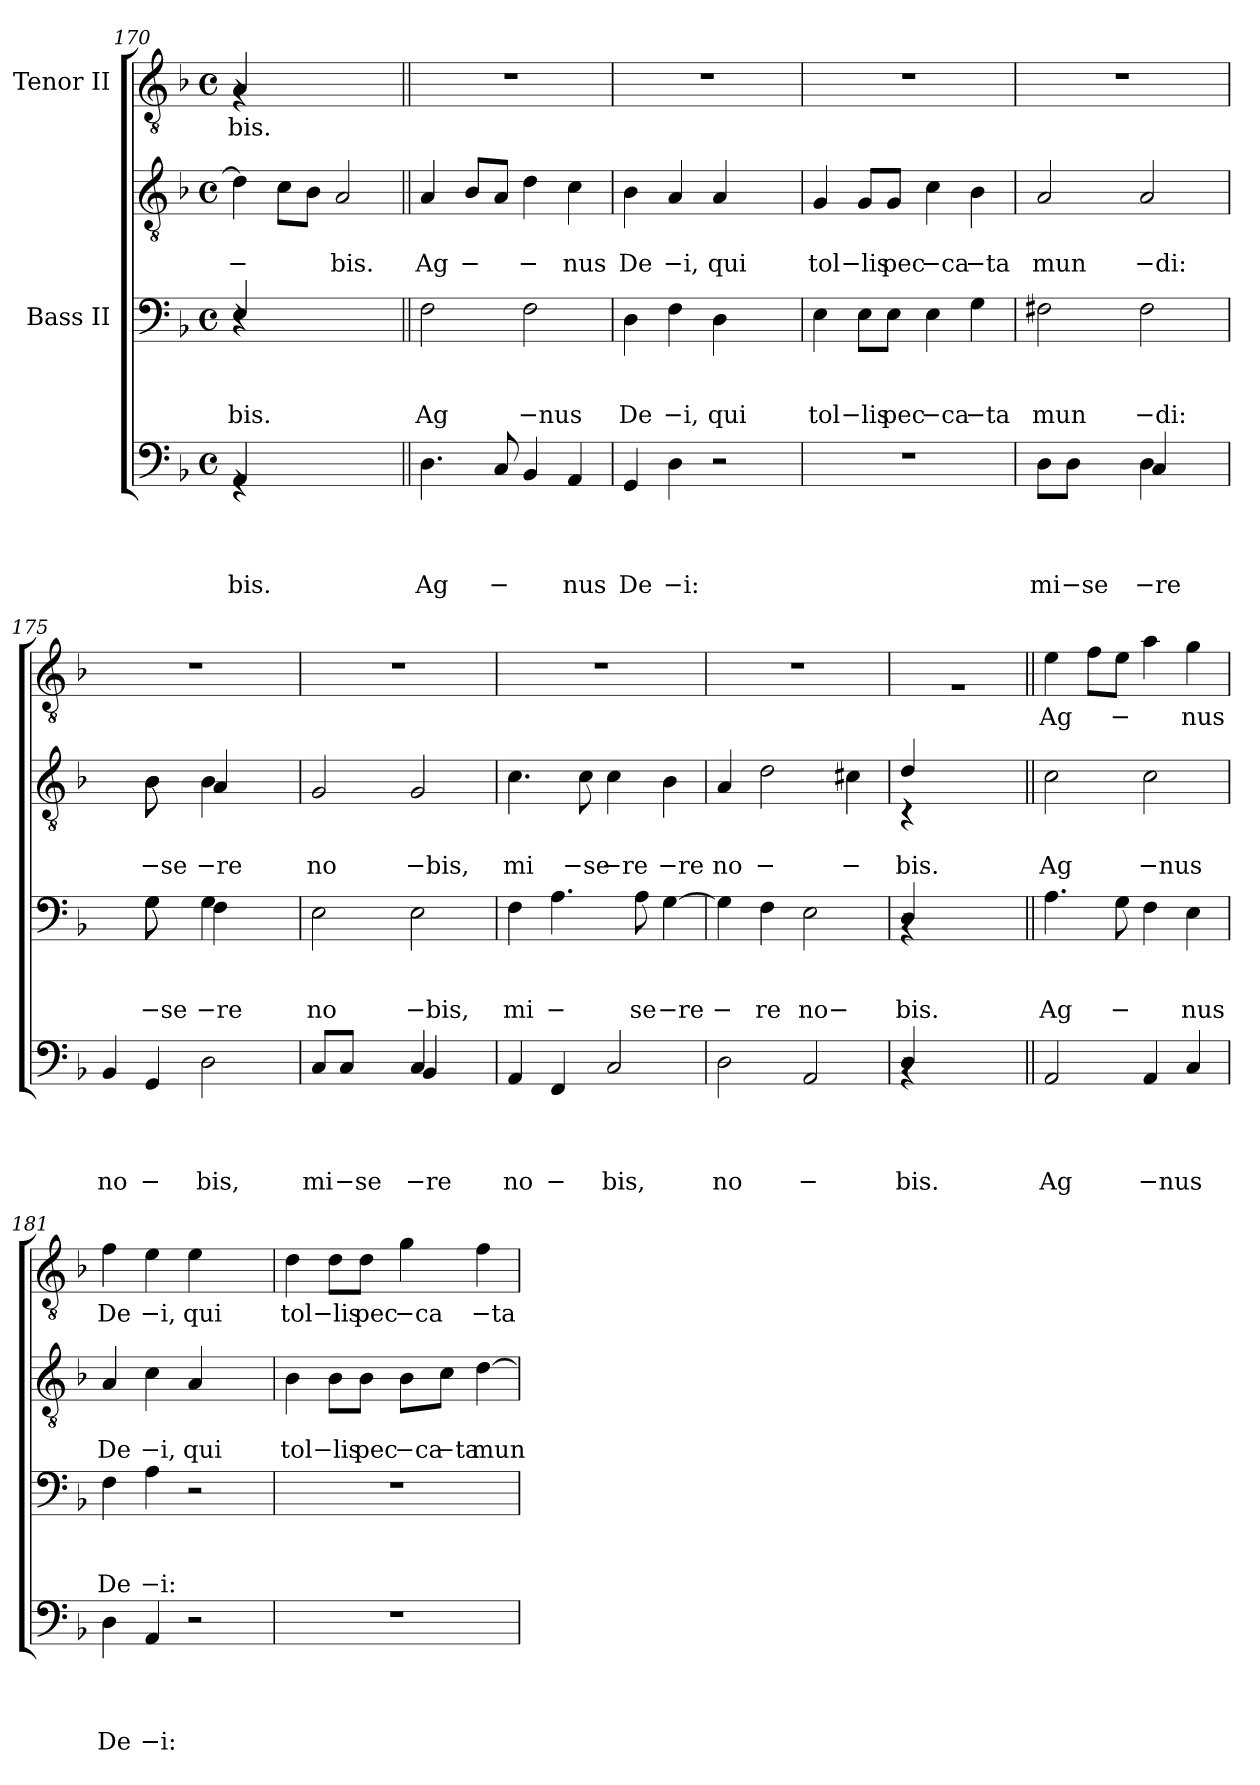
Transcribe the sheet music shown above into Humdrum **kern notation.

**kern	**text	**text	**text	**text	**kern	**text	**text	**text	**kern	**text	**text	**kern	**text
*part4	*part4	*part4	*part4	*part4	*part3	*part3	*part3	*part3	*part2	*part2	*part2	*part1	*part1
*staff4	*staff4	*staff4	*staff4	*staff4	*staff3	*staff3	*staff3	*staff3	*staff2	*staff2	*staff2	*staff1	*staff1
*	*	*	*	*	*I"Bass II	*	*	*	*	*	*	*I"Tenor II	*
*clefF4	*	*	*	*	*clefF4	*	*	*	*clefGv2	*	*	*clefGv2	*
*k[b-]	*	*	*	*	*k[b-]	*	*	*	*k[b-]	*	*	*k[b-]	*
*F:	*	*	*	*	*F:	*	*	*	*F:	*	*	*F:	*
*M4/4	*	*	*	*	*M4/4	*	*	*	*M4/4	*	*	*M4/4	*
*met(c)	*	*	*	*	*met(c)	*	*	*	*met(c)	*	*	*met(c)	*
=170	=170	=170	=170	=170	=170	=170	=170	=170	=170	=170	=170	=170	=170
!LO:N:head=solid	!	!	!	!LO:LY:b	!LO:N:head=solid	!	!	!LO:LY:b	!	!	!LO:LY:b	!LO:N:head=solid	!LO:LY:b
*^	*	*	*	*	*^	*	*	*	*	*	*	*^	*
4AA/	4rFF	.	.	.	bis.	4E/	4rC	.	.	bis.	4d\]	.	−	4A/	4rF	bis.
2.ryy	2.ryy	.	.	.	.	2.ryy	2.ryy	.	.	.	8c\L	.	.	2.ryy	2.ryy	.
.	.	.	.	.	.	.	.	.	.	.	8B-\J	.	.	.	.	.
!	!	!	!	!	!	!	!	!	!	!	!	!	!LO:LY:b	!	!	!
.	.	.	.	.	.	.	.	.	.	.	2A/	.	bis.	.	.	.
*v	*v	*	*	*	*	*	*	*	*	*	*	*	*	*v	*v	*
*	*	*	*	*	*v	*v	*	*	*	*	*	*	*	*
!!LO:PB:g=z
=171||	=171||	=171||	=171||	=171||	=171||	=171||	=171||	=171||	=171||	=171||	=171||	=171||	=171||
!	!	!	!	!LO:LY:b	!	!	!	!LO:LY:b	!	!	!LO:LY:b	!	!
4.D\	.	.	.	Ag	2F\	.	.	Ag	4A/	.	Ag	1r	.
!	!	!	!	!	!	!	!	!	!	!	!LO:LY:b	!	!
.	.	.	.	.	.	.	.	.	8B-/L	.	−	.	.
!	!	!	!	!LO:LY:b	!	!	!	!	!	!	!	!	!
8C/	.	.	.	−	.	.	.	.	8A/J	.	.	.	.
!	!	!	!	!	!	!	!	!LO:LY:b:rj	!	!	!LO:LY:b	!	!
4BB-/	.	.	.	.	2F\	.	.	−nus	4d\	.	−	.	.
!	!	!	!	!LO:LY:b	!	!	!	!	!	!	!LO:LY:b	!	!
4AA/	.	.	.	nus	.	.	.	.	4c\	.	nus	.	.
=172	=172	=172	=172	=172	=172	=172	=172	=172	=172	=172	=172	=172	=172
!	!	!	!	!LO:LY:b	!	!	!	!LO:LY:b	!	!	!LO:LY:b	!	!
4GG/	.	.	.	De	4D\	.	.	De	4B-\	.	De	1r	.
!	!	!	!	!LO:LY:b:rj	!	!	!	!LO:LY:b:rj	!	!	!LO:LY:b:rj	!	!
4D\	.	.	.	−i:	4F\	.	.	−i,	4A/	.	−i,	.	.
!	!	!	!	!	!	!	!	!LO:LY:b	!	!	!LO:LY:b	!	!
2r	.	.	.	.	4D\	.	.	qui	4A/	.	qui	.	.
.	.	.	.	.	4ryy	.	.	.	4ryy	.	.	.	.
=173	=173	=173	=173	=173	=173	=173	=173	=173	=173	=173	=173	=173	=173
!	!	!	!	!	!	!	!	!LO:LY:b	!	!	!LO:LY:b	!	!
1r	.	.	.	.	4E\	.	.	tol	4G/	.	tol	1r	.
!	!	!	!	!	!	!	!	!LO:LY:b:rj	!	!	!LO:LY:b:rj	!	!
.	.	.	.	.	8E\L	.	.	−lis	8G/L	.	−lis	.	.
!	!	!	!	!	!	!	!	!LO:LY:b	!	!	!LO:LY:b	!	!
.	.	.	.	.	8E\J	.	.	pec	8G/J	.	pec	.	.
!	!	!	!	!	!	!	!	!LO:LY:b:rj	!	!	!LO:LY:b:rj	!	!
.	.	.	.	.	4E\	.	.	−ca	4c\	.	−ca	.	.
!	!	!	!	!	!	!	!	!LO:LY:b:rj	!	!	!LO:LY:b:rj	!	!
.	.	.	.	.	4G\	.	.	−ta	4B-\	.	−ta	.	.
=174	=174	=174	=174	=174	=174	=174	=174	=174	=174	=174	=174	=174	=174
!	!	!	!	!LO:LY:b	!	!	!	!LO:LY:b	!	!	!LO:LY:b	!	!
*^	*	*	*	*	*	*	*	*	*	*	*	*	*
8D\L	2ryy	.	.	.	mi	2F#X\	.	.	mun	2A/	.	mun	1r	.
!	!	!	!	!	!LO:LY:b:rj	!	!	!	!	!	!	!	!	!
8D\J	.	.	.	.	−se	.	.	.	.	.	.	.	.	.
4ryy	.	.	.	.	.	.	.	.	.	.	.	.	.	.
!	!	!	!	!	!LO:LY:b:rj	!	!	!	!	!	!	!	!	!
!	!	!	!	!	!LO:LY:b:rj	!	!	!	!LO:LY:b:rj	!	!	!LO:LY:b:rj	!	!
4D\	4C/	.	.	.	−re	2F#\	.	.	−di:	2A/	.	−di:	.	.
4ryy	4ryy	.	.	.	.	.	.	.	.	.	.	.	.	.
!!LO:LB:g=z
=175	=175	=175	=175	=175	=175	=175	=175	=175	=175	=175	=175	=175	=175	=175
!	!	!	!	!	!LO:LY:b	!	!	!	!	!	!	!	!	!
*	*	*	*	*	*	*^	*	*	*	*^	*	*	*	*
*v	*v	*	*	*	*	*	*^	*	*	*	*	*^	*	*	*	*
4BB-/	.	.	.	no	4ryy	4ryy	2ryy	.	.	.	4ryy	4ryy	2ryy	.	.	1r	.
!	!	!	!	!LO:LY:b	!	!	!	!	!	!LO:LY:b	!	!	!	!	!	!	!
!	!	!	!	!	!	!	!	!	!	!LO:LY:b:rj	!	!	!	!	!LO:LY:b	!	!
!	!	!	!	!	!	!	!	!	!	!	!	!	!	!	!LO:LY:b:rj	!	!
4GG/	.	.	.	−	8G\	8G\	.	.	.	−se	8B-\	8B-\	.	.	−se	.	.
.	.	.	.	.	4ryy	8ryy	.	.	.	.	4ryy	8ryy	.	.	.	.	.
!	!	!	!	!LO:LY:b	!	!	!	!	!	!LO:LY:b:rj	!	!	!	!	!	!	!
!	!	!	!	!	!	!	!	!	!	!LO:LY:b:rj	!	!	!	!	!LO:LY:b:rj	!	!
!	!	!	!	!	!	!	!	!	!	!	!	!	!	!	!LO:LY:b:rj	!	!
2D\	.	.	.	bis,	.	4G\	4F\	.	.	−re	.	4B-\	4A/	.	−re	.	.
.	.	.	.	.	4.ryy	.	.	.	.	.	4.ryy	.	.	.	.	.	.
.	.	.	.	.	.	4ryy	4ryy	.	.	.	.	4ryy	4ryy	.	.	.	.
=176	=176	=176	=176	=176	=176	=176	=176	=176	=176	=176	=176	=176	=176	=176	=176	=176	=176
!	!	!	!	!LO:LY:b	!	!	!	!	!	!LO:LY:b	!	!	!	!	!LO:LY:b	!	!
*	*	*	*	*	*v	*v	*v	*	*	*	*	*	*	*	*	*	*
*^	*	*	*	*	*	*	*	*	*v	*v	*v	*	*	*	*
8C/L	2ryy	.	.	.	mi	2E\	.	.	no	2G/	.	no	1r	.
!	!	!	!	!	!LO:LY:b:rj	!	!	!	!	!	!	!	!	!
8C/J	.	.	.	.	−se	.	.	.	.	.	.	.	.	.
4ryy	.	.	.	.	.	.	.	.	.	.	.	.	.	.
!	!	!	!	!	!LO:LY:b:rj	!	!	!	!	!	!	!	!	!
!	!	!	!	!	!LO:LY:b:rj	!	!	!	!LO:LY:b:rj	!	!	!LO:LY:b:rj	!	!
4C/	4BB-/	.	.	.	−re	2E\	.	.	−bis,	2G/	.	−bis,	.	.
4ryy	4ryy	.	.	.	.	.	.	.	.	.	.	.	.	.
=177	=177	=177	=177	=177	=177	=177	=177	=177	=177	=177	=177	=177	=177	=177
!	!	!	!	!	!LO:LY:b	!	!	!	!LO:LY:b	!	!	!LO:LY:b	!	!
*v	*v	*	*	*	*	*	*	*	*	*	*	*	*	*
4AA/	.	.	.	no	4F\	.	.	mi	4.c\	.	mi	1r	.
!	!	!	!	!LO:LY:b	!	!	!	!LO:LY:b	!	!	!	!	!
4FF/	.	.	.	−	4.A\	.	.	−	.	.	.	.	.
!	!	!	!	!	!	!	!	!	!	!	!LO:LY:b:rj	!	!
.	.	.	.	.	.	.	.	.	8c\	.	−se	.	.
!	!	!	!	!LO:LY:b	!	!	!	!	!	!	!LO:LY:b:rj	!	!
2C/	.	.	.	bis,	.	.	.	.	4c\	.	−re	.	.
!	!	!	!	!	!	!	!	!LO:LY:b	!	!	!	!	!
.	.	.	.	.	8A\	.	.	se	.	.	.	.	.
!	!	!	!	!	!	!	!	!LO:LY:b:rj	!	!	!LO:LY:b:rj	!	!
.	.	.	.	.	[>4G\	.	.	−re	4B-\	.	−re	.	.
=178	=178	=178	=178	=178	=178	=178	=178	=178	=178	=178	=178	=178	=178
!	!	!	!	!LO:LY:b	!	!	!	!LO:LY:b	!	!	!LO:LY:b	!	!
2D\	.	.	.	no	4G\]	.	.	−	4A/	.	no	1r	.
!	!	!	!	!	!	!	!	!LO:LY:b	!	!	!LO:LY:b	!	!
.	.	.	.	.	4F\	.	.	re	2d\	.	−	.	.
!	!	!	!	!LO:LY:b	!	!	!	!LO:LY:b	!	!	!	!	!
2AA/	.	.	.	−	2E\	.	.	no−	.	.	.	.	.
!	!	!	!	!	!	!	!	!	!	!	!LO:LY:b	!	!
.	.	.	.	.	.	.	.	.	4c#X\	.	−	.	.
=179	=179	=179	=179	=179	=179	=179	=179	=179	=179	=179	=179	=179	=179
!LO:N:head=solid	!	!	!	!LO:LY:b	!LO:N:head=solid	!	!	!LO:LY:b	!LO:N:head=solid	!	!LO:LY:b	!LO:N:vis=1	!
*^	*	*	*	*	*^	*	*	*	*^	*	*	*	*
4D/	4rBB	.	.	.	bis.	4D/	4rBB	.	.	bis.	4d/	4rC	.	bis.	1rA	.
2.ryy	2.ryy	.	.	.	.	2.ryy	2.ryy	.	.	.	2.ryy	2.ryy	.	.	.	.
!!LO:LB:g=z
=180||	=180||	=180||	=180||	=180||	=180||	=180||	=180||	=180||	=180||	=180||	=180||	=180||	=180||	=180||	=180||	=180||
!	!	!	!	!	!LO:LY:b	!	!	!	!	!LO:LY:b	!	!	!	!LO:LY:b	!	!LO:LY:b
*v	*v	*	*	*	*	*	*	*	*	*	*v	*v	*	*	*	*
*	*	*	*	*	*v	*v	*	*	*	*	*	*	*	*
2AA/	.	.	.	Ag	4.A\	.	.	Ag	2c\	.	Ag	4e\	Ag
.	.	.	.	.	.	.	.	.	.	.	.	8f\L	.
!	!	!	!	!	!	!	!	!LO:LY:b	!	!	!	!	!LO:LY:b
.	.	.	.	.	8G\	.	.	−	.	.	.	8e\J	−
!	!	!	!	!LO:LY:b:rj	!	!	!	!	!	!	!LO:LY:b:rj	!	!
4AA/	.	.	.	−nus	4F\	.	.	.	2c\	.	−nus	4a\	.
!	!	!	!	!	!	!	!	!LO:LY:b	!	!	!	!	!LO:LY:b
4C/	.	.	.	.	4E\	.	.	nus	.	.	.	4g\	nus
=181	=181	=181	=181	=181	=181	=181	=181	=181	=181	=181	=181	=181	=181
!	!	!	!	!LO:LY:b	!	!	!	!LO:LY:b	!	!	!LO:LY:b	!	!LO:LY:b
4D\	.	.	.	De	4F\	.	.	De	4A/	.	De	4f\	De
!	!	!	!	!LO:LY:b:rj	!	!	!	!LO:LY:b:rj	!	!	!LO:LY:b:rj	!	!LO:LY:b:rj
4AA/	.	.	.	−i:	4A\	.	.	−i:	4c\	.	−i,	4e\	−i,
!	!	!	!	!	!	!	!	!	!	!	!LO:LY:b	!	!LO:LY:b
2r	.	.	.	.	2r	.	.	.	4A/	.	qui	4e\	qui
.	.	.	.	.	.	.	.	.	4ryy	.	.	4ryy	.
=182	=182	=182	=182	=182	=182	=182	=182	=182	=182	=182	=182	=182	=182
!	!	!	!	!	!	!	!	!	!	!	!LO:LY:b	!	!LO:LY:b
1r	.	.	.	.	1r	.	.	.	4B-\	.	tol	4d\	tol
!	!	!	!	!	!	!	!	!	!	!	!LO:LY:b:rj	!	!LO:LY:b:rj
.	.	.	.	.	.	.	.	.	8B-\L	.	−lis	8d\L	−lis
!	!	!	!	!	!	!	!	!	!	!	!LO:LY:b	!	!LO:LY:b
.	.	.	.	.	.	.	.	.	8B-\J	.	pec	8d\J	pec
!	!	!	!	!	!	!	!	!	!	!	!LO:LY:b:rj	!	!LO:LY:b:rj
.	.	.	.	.	.	.	.	.	8B-\L	.	−ca	4g\	−ca
!	!	!	!	!	!	!	!	!	!	!	!LO:LY:b:rj	!	!
.	.	.	.	.	.	.	.	.	8c\J	.	−ta	.	.
!	!	!	!	!	!	!	!	!	!	!	!LO:LY:b	!	!LO:LY:b:rj
.	.	.	.	.	.	.	.	.	[>4d\	.	mun	4f\	−ta
=	=	=	=	=	=	=	=	=	=	=	=	=	=
*-	*-	*-	*-	*-	*-	*-	*-	*-	*-	*-	*-	*-	*-
